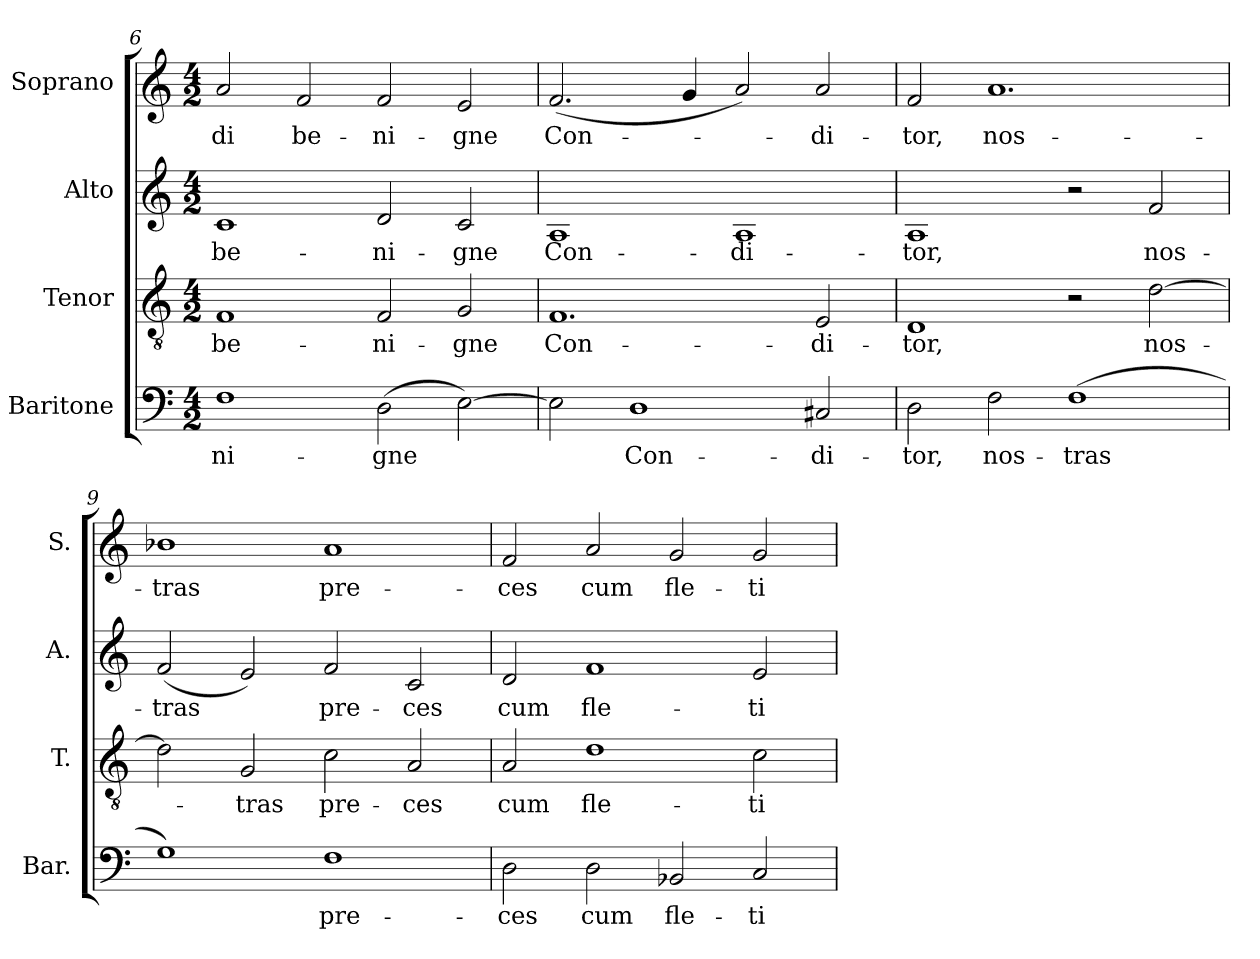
**kern	**text	**kern	**text	**kern	**text	**kern	**text
*part4	*part4	*part3	*part3	*part2	*part2	*part1	*part1
*staff4	*staff4	*staff3	*staff3	*staff2	*staff2	*staff1	*staff1
*I"Baritone	*	*I"Tenor	*	*I"Alto	*	*I"Soprano	*
*I'Bar.	*	*I'T.	*	*I'A.	*	*I'S.	*
*clefF4	*	*clefGv2	*	*clefG2	*	*clefG2	*
*	*	*ITrd7c12	*	*	*	*	*
*k[]	*	*k[]	*	*k[]	*	*k[]	*
*C:	*	*C:	*	*C:	*	*C:	*
*M4/2	*	*M4/2	*	*M4/2	*	*M4/2	*
=6	=6	=6	=6	=6	=6	=6	=6
!	!LO:LY:b:color=#000000	!	!	!	!	!	!
!	!	!	!LO:LY:b:color=#000000	!	!	!	!
!	!	!	!	!	!LO:LY:b:color=#000000	!	!
!	!	!	!	!	!	!	!LO:LY:b:color=#000000
1Fi	-ni-	1FFi	be-	1ci	be-	2ai/	-di
!	!	!	!	!	!	!	!LO:LY:b:color=#000000
.	.	.	.	.	.	2fi/	be-
!	!LO:LY:b:color=#000000	!	!	!	!	!	!
!	!	!	!LO:LY:b:color=#000000	!	!	!	!
!	!	!	!	!	!LO:LY:b:color=#000000	!	!
!	!	!	!	!	!	!	!LO:LY:b:color=#000000
(2Di\	-gne	2FFi/	-ni-	2di/	-ni-	2fi/	-ni-
!	!	!	!LO:LY:b:color=#000000	!	!	!	!
!	!	!	!	!	!LO:LY:b:color=#000000	!	!
!	!	!	!	!	!	!	!LO:LY:b:color=#000000
[2Ei\)	.	2GGi/	-gne	2ci/	-gne	2ei/	-gne
=7	=7	=7	=7	=7	=7	=7	=7
!	!	!	!LO:LY:b:color=#000000	!	!	!	!
!	!	!	!	!	!LO:LY:b:color=#000000	!	!
!	!	!	!	!	!	!	!LO:LY:b:color=#000000
2Ei\]	.	1.FFi	Con-	1Ai	Con-	(2.fi/	Con-
!	!LO:LY:b:color=#000000	!	!	!	!	!	!
1Di	Con-	.	.	.	.	.	.
.	.	.	.	.	.	4gi/	.
!	!	!	!	!	!LO:LY:b:color=#000000	!	!
.	.	.	.	1Ai	-di-	2ai/)	.
!	!LO:LY:b:color=#000000	!	!	!	!	!	!
!	!	!	!LO:LY:b:color=#000000	!	!	!	!
!	!	!	!	!	!	!	!LO:LY:b:color=#000000
2C#Xi/	-di-	2EEi/	-di-	.	.	2ai/	-di-
!!LO:LB:g=z
=8	=8	=8	=8	=8	=8	=8	=8
!	!LO:LY:b:color=#000000	!	!	!	!	!	!
!	!	!	!LO:LY:b:color=#000000	!	!	!	!
!	!	!	!	!	!LO:LY:b:color=#000000	!	!
!	!	!	!	!	!	!	!LO:LY:b:color=#000000
2Di\	-tor,	1DDi	-tor,	1Ai	-tor,	2fi/	-tor,
!	!LO:LY:b:color=#000000	!	!	!	!	!	!
!	!	!	!	!	!	!	!LO:LY:b:color=#000000
2Fi\	nos-	.	.	.	.	1.ai	nos-
!	!LO:LY:b:color=#000000	!	!	!	!	!	!
(1Fi	-tras	2r	.	2r	.	.	.
!	!	!	!LO:LY:b:color=#000000	!	!	!	!
!	!	!	!	!	!LO:LY:b:color=#000000	!	!
.	.	[2Di\	nos-	2fi/	nos-	.	.
=9	=9	=9	=9	=9	=9	=9	=9
!	!	!	!	!	!LO:LY:b:color=#000000	!	!
!	!	!	!	!	!	!	!LO:LY:b:color=#000000
1Gi)	.	2Di\]	.	(2fi/	-tras	1b-Xi	-tras
!	!	!	!LO:LY:b:color=#000000	!	!	!	!
.	.	2GGi/	-tras	2ei/)	.	.	.
!	!LO:LY:b:color=#000000	!	!	!	!	!	!
!	!	!	!LO:LY:b:color=#000000	!	!	!	!
!	!	!	!	!	!LO:LY:b:color=#000000	!	!
!	!	!	!	!	!	!	!LO:LY:b:color=#000000
1Fi	pre-	2Ci\	pre-	2fi/	pre-	1ai	pre-
!	!	!	!LO:LY:b:color=#000000	!	!	!	!
!	!	!	!	!	!LO:LY:b:color=#000000	!	!
.	.	2AAi/	-ces	2ci/	-ces	.	.
=10	=10	=10	=10	=10	=10	=10	=10
!	!LO:LY:b:color=#000000	!	!	!	!	!	!
!	!	!	!LO:LY:b:color=#000000	!	!	!	!
!	!	!	!	!	!LO:LY:b:color=#000000	!	!
!	!	!	!	!	!	!	!LO:LY:b:color=#000000
2Di\	-ces	2AAi/	cum	2di/	cum	2fi/	-ces
!	!LO:LY:b:color=#000000	!	!	!	!	!	!
!	!	!	!LO:LY:b:color=#000000	!	!	!	!
!	!	!	!	!	!LO:LY:b:color=#000000	!	!
!	!	!	!	!	!	!	!LO:LY:b:color=#000000
2Di\	cum	1Di	fle-	1fi	fle-	2ai/	cum
!	!LO:LY:b:color=#000000	!	!	!	!	!	!
!	!	!	!	!	!	!	!LO:LY:b:color=#000000
2BB-Xi/	fle-	.	.	.	.	2gi/	fle-
!	!LO:LY:b:color=#000000	!	!	!	!	!	!
!	!	!	!LO:LY:b:color=#000000	!	!	!	!
!	!	!	!	!	!LO:LY:b:color=#000000	!	!
!	!	!	!	!	!	!	!LO:LY:b:color=#000000
2Ci/	-ti-	2Ci\	-ti-	2ei/	-ti-	2gi/	-ti-
=	=	=	=	=	=	=	=
*-	*-	*-	*-	*-	*-	*-	*-
